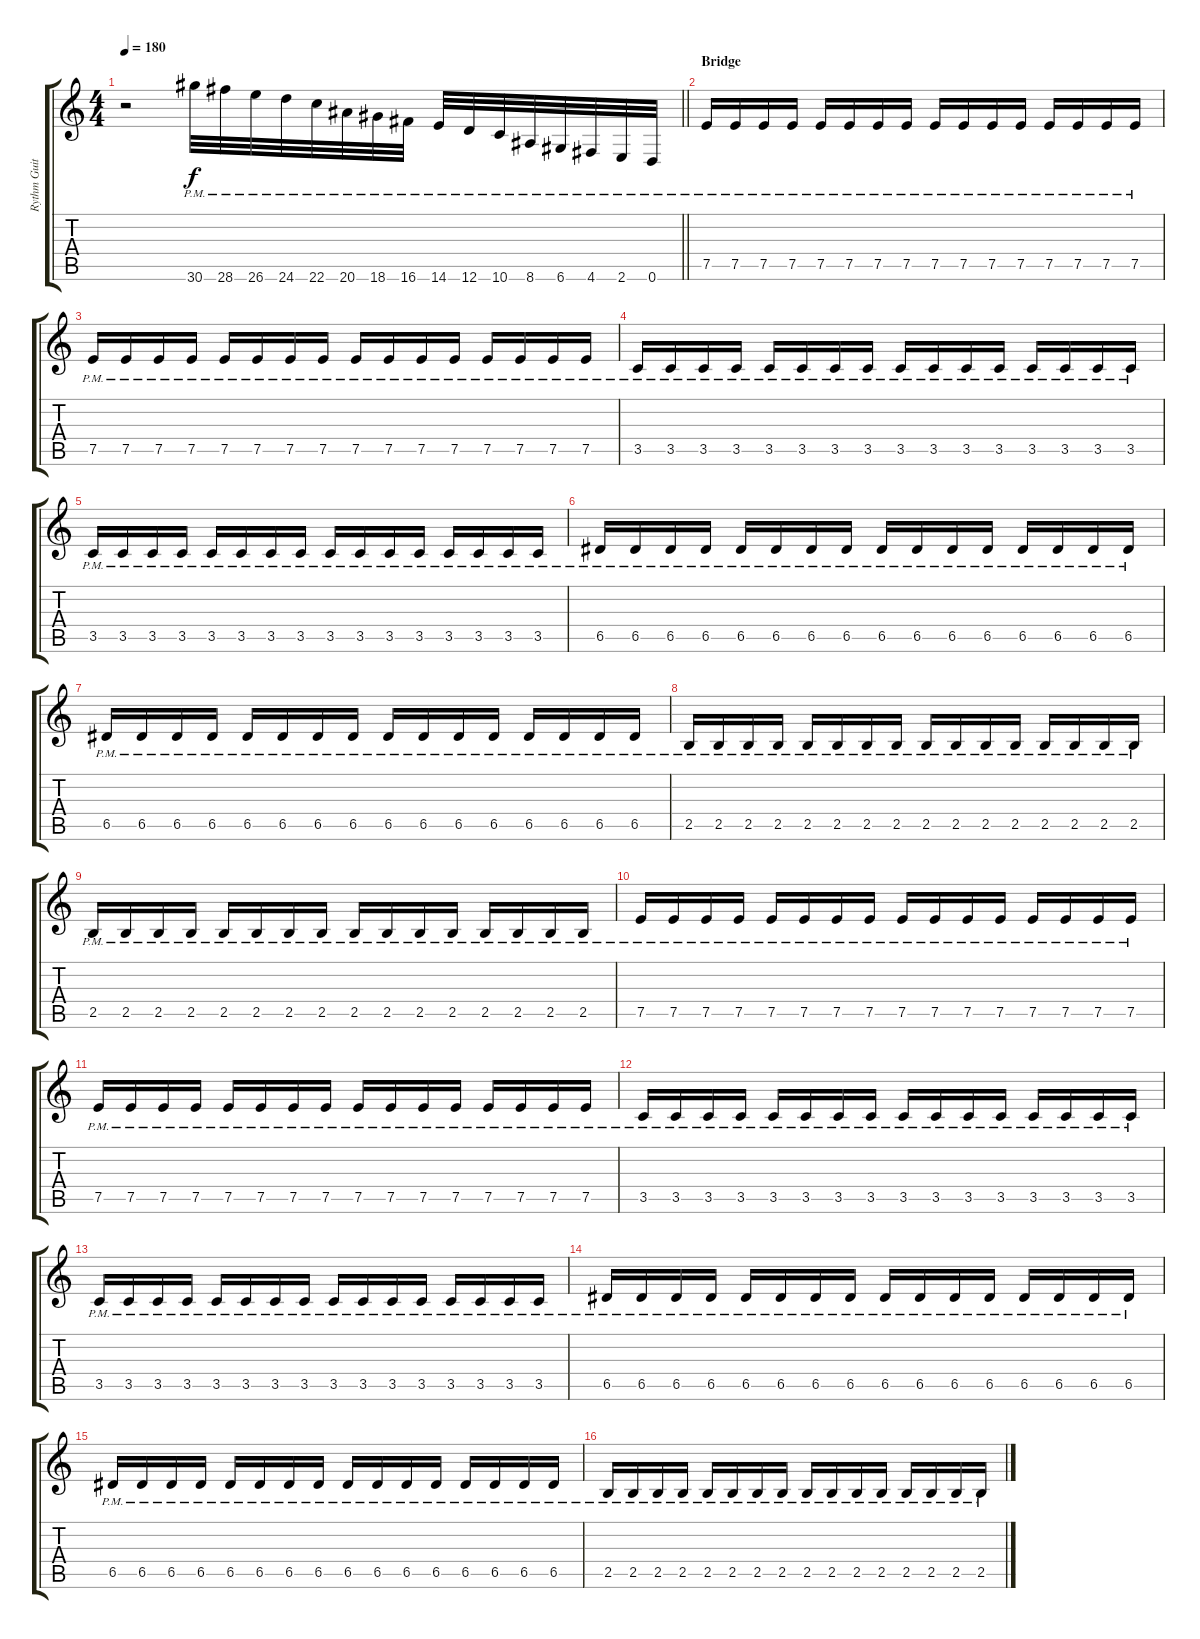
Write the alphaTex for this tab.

\track ("Rythm Guitar" "Rythm Guit") {instrument distortionguitar}
\staff {score tabs}
\tuning (E4 B3 G3 D3 A2 D2) {hide}
\ts (4 4)
\tempo 180
\clef g2
\barLineRight lightlight
\ks c
r.2{dy f} 30.6{pm}.32 28.6{pm}.32 26.6{pm}.32 24.6{pm}.32 22.6{pm}.32 20.6{pm}.32 18.6{pm}.32 16.6{pm}.32 14.6{pm}.32 12.6{pm}.32 10.6{pm}.32 8.6{pm}.32 6.6{pm}.32 4.6{pm}.32 2.6{pm}.32 0.6{pm}.32 |
\section ("" "Bridge")
7.5{pm}.16 7.5{pm}.16 7.5{pm}.16 7.5{pm}.16 7.5{pm}.16 7.5{pm}.16 7.5{pm}.16 7.5{pm}.16 7.5{pm}.16 7.5{pm}.16 7.5{pm}.16 7.5{pm}.16 7.5{pm}.16 7.5{pm}.16 7.5{pm}.16 7.5{pm}.16 |
7.5{pm}.16 7.5{pm}.16 7.5{pm}.16 7.5{pm}.16 7.5{pm}.16 7.5{pm}.16 7.5{pm}.16 7.5{pm}.16 7.5{pm}.16 7.5{pm}.16 7.5{pm}.16 7.5{pm}.16 7.5{pm}.16 7.5{pm}.16 7.5{pm}.16 7.5{pm}.16 |
3.5{pm}.16 3.5{pm}.16 3.5{pm}.16 3.5{pm}.16 3.5{pm}.16 3.5{pm}.16 3.5{pm}.16 3.5{pm}.16 3.5{pm}.16 3.5{pm}.16 3.5{pm}.16 3.5{pm}.16 3.5{pm}.16 3.5{pm}.16 3.5{pm}.16 3.5{pm}.16 |
3.5{pm}.16 3.5{pm}.16 3.5{pm}.16 3.5{pm}.16 3.5{pm}.16 3.5{pm}.16 3.5{pm}.16 3.5{pm}.16 3.5{pm}.16 3.5{pm}.16 3.5{pm}.16 3.5{pm}.16 3.5{pm}.16 3.5{pm}.16 3.5{pm}.16 3.5{pm}.16 |
6.5{pm}.16 6.5{pm}.16 6.5{pm}.16 6.5{pm}.16 6.5{pm}.16 6.5{pm}.16 6.5{pm}.16 6.5{pm}.16 6.5{pm}.16 6.5{pm}.16 6.5{pm}.16 6.5{pm}.16 6.5{pm}.16 6.5{pm}.16 6.5{pm}.16 6.5{pm}.16 |
6.5{pm}.16 6.5{pm}.16 6.5{pm}.16 6.5{pm}.16 6.5{pm}.16 6.5{pm}.16 6.5{pm}.16 6.5{pm}.16 6.5{pm}.16 6.5{pm}.16 6.5{pm}.16 6.5{pm}.16 6.5{pm}.16 6.5{pm}.16 6.5{pm}.16 6.5{pm}.16 |
2.5{pm}.16 2.5{pm}.16 2.5{pm}.16 2.5{pm}.16 2.5{pm}.16 2.5{pm}.16 2.5{pm}.16 2.5{pm}.16 2.5{pm}.16 2.5{pm}.16 2.5{pm}.16 2.5{pm}.16 2.5{pm}.16 2.5{pm}.16 2.5{pm}.16 2.5{pm}.16 |
2.5{pm}.16 2.5{pm}.16 2.5{pm}.16 2.5{pm}.16 2.5{pm}.16 2.5{pm}.16 2.5{pm}.16 2.5{pm}.16 2.5{pm}.16 2.5{pm}.16 2.5{pm}.16 2.5{pm}.16 2.5{pm}.16 2.5{pm}.16 2.5{pm}.16 2.5{pm}.16 |
7.5{pm}.16 7.5{pm}.16 7.5{pm}.16 7.5{pm}.16 7.5{pm}.16 7.5{pm}.16 7.5{pm}.16 7.5{pm}.16 7.5{pm}.16 7.5{pm}.16 7.5{pm}.16 7.5{pm}.16 7.5{pm}.16 7.5{pm}.16 7.5{pm}.16 7.5{pm}.16 |
7.5{pm}.16 7.5{pm}.16 7.5{pm}.16 7.5{pm}.16 7.5{pm}.16 7.5{pm}.16 7.5{pm}.16 7.5{pm}.16 7.5{pm}.16 7.5{pm}.16 7.5{pm}.16 7.5{pm}.16 7.5{pm}.16 7.5{pm}.16 7.5{pm}.16 7.5{pm}.16 |
3.5{pm}.16 3.5{pm}.16 3.5{pm}.16 3.5{pm}.16 3.5{pm}.16 3.5{pm}.16 3.5{pm}.16 3.5{pm}.16 3.5{pm}.16 3.5{pm}.16 3.5{pm}.16 3.5{pm}.16 3.5{pm}.16 3.5{pm}.16 3.5{pm}.16 3.5{pm}.16 |
3.5{pm}.16 3.5{pm}.16 3.5{pm}.16 3.5{pm}.16 3.5{pm}.16 3.5{pm}.16 3.5{pm}.16 3.5{pm}.16 3.5{pm}.16 3.5{pm}.16 3.5{pm}.16 3.5{pm}.16 3.5{pm}.16 3.5{pm}.16 3.5{pm}.16 3.5{pm}.16 |
6.5{pm}.16 6.5{pm}.16 6.5{pm}.16 6.5{pm}.16 6.5{pm}.16 6.5{pm}.16 6.5{pm}.16 6.5{pm}.16 6.5{pm}.16 6.5{pm}.16 6.5{pm}.16 6.5{pm}.16 6.5{pm}.16 6.5{pm}.16 6.5{pm}.16 6.5{pm}.16 |
6.5{pm}.16 6.5{pm}.16 6.5{pm}.16 6.5{pm}.16 6.5{pm}.16 6.5{pm}.16 6.5{pm}.16 6.5{pm}.16 6.5{pm}.16 6.5{pm}.16 6.5{pm}.16 6.5{pm}.16 6.5{pm}.16 6.5{pm}.16 6.5{pm}.16 6.5{pm}.16 |
2.5{pm}.16 2.5{pm}.16 2.5{pm}.16 2.5{pm}.16 2.5{pm}.16 2.5{pm}.16 2.5{pm}.16 2.5{pm}.16 2.5{pm}.16 2.5{pm}.16 2.5{pm}.16 2.5{pm}.16 2.5{pm}.16 2.5{pm}.16 2.5{pm}.16 2.5{pm}.16
